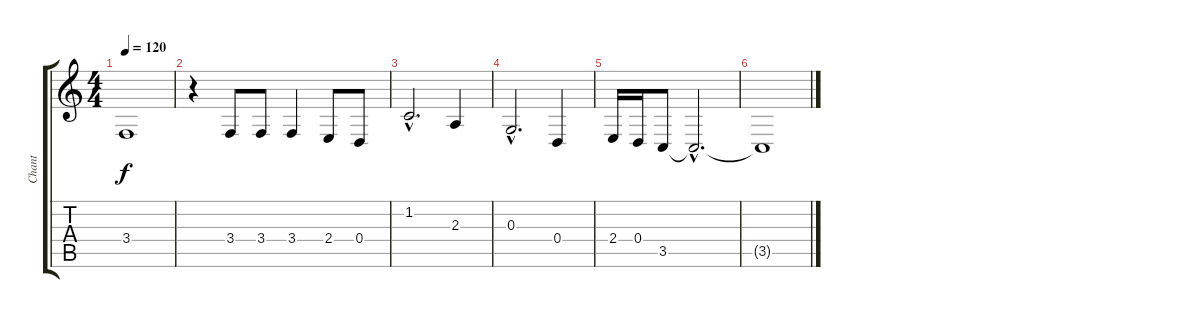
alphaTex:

\track ("Chant" "Chant") {instrument harmonica}
\staff {score tabs}
\tuning (E4 B3 G3 D3 A2 E2) {hide}
\ts (4 4)
\tempo 120
\clef g2
\ks c
3.4.1{dy f} |
r.4 3.4.8 3.4.8 3.4.4 2.4.8 0.4.8 |
1.2{hac}.2{d} 2.3.4 |
0.3{hac}.2{d} 0.4.4 |
2.4.16 0.4.16 3.5.8 3.5{hac t}.2{d} |
3.5{t}.1
